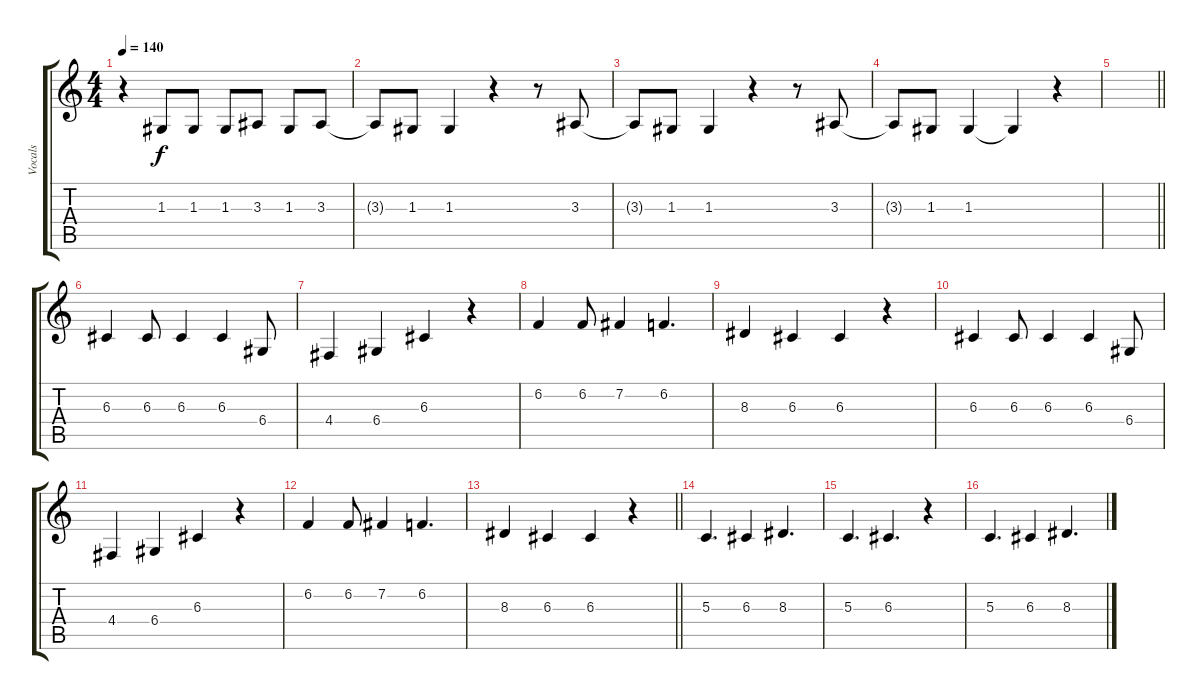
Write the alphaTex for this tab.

\track ("Vocals" "Vocals") {instrument clarinet}
\staff {score tabs}
\tuning (E4 B3 G3 D3 A2 E2) {hide}
\ts (4 4)
\tempo 140
\clef g2
\ks c
r.4{dy f} 1.3.8 1.3.8 1.3.8 3.3.8 1.3.8 3.3.8 |
3.3{t}.8 1.3.8 1.3.4 r.4 r.8 3.3.8 |
3.3{t}.8 1.3.8 1.3.4 r.4 r.8 3.3.8 |
3.3{t}.8 1.3.8 1.3.4 1.3{t}.4 r.4 |
\barLineRight lightlight
|
6.3.4 6.3.8 6.3.4 6.3.4 6.4.8 |
4.4.4 6.4.4 6.3.4 r.4 |
6.2.4 6.2.8 7.2.4 6.2.4{d} |
8.3.4 6.3.4 6.3.4 r.4 |
6.3.4 6.3.8 6.3.4 6.3.4 6.4.8 |
4.4.4 6.4.4 6.3.4 r.4 |
6.2.4 6.2.8 7.2.4 6.2.4{d} |
\barLineRight lightlight
8.3.4 6.3.4 6.3.4 r.4 |
5.3.4{d} 6.3.4 8.3.4{d} |
5.3.4{d} 6.3.4{d} r.4 |
5.3.4{d} 6.3.4 8.3.4{d}
